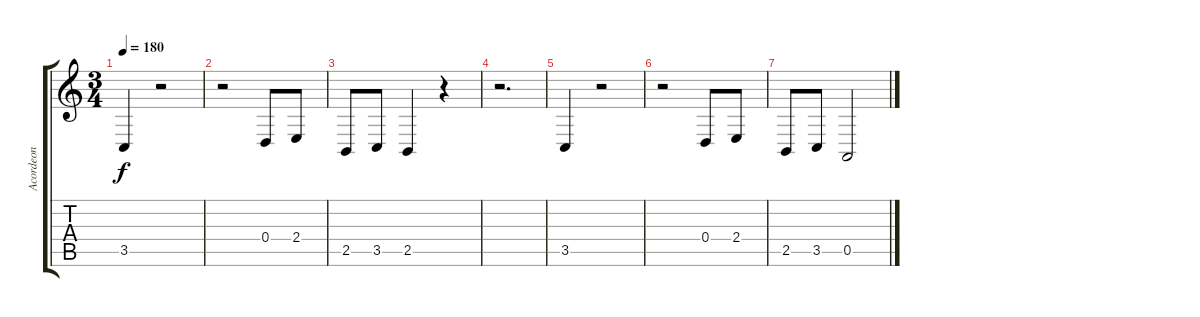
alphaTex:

\track ("Acordeon" "Acordeon") {instrument accordion}
\staff {score tabs}
\tuning (E4 B3 G3 D3 A2 E2) {hide}
\ts (3 4)
\tempo 180
\clef g2
\ks c
3.5.4{dy f} r.2 |
r.2 0.4.8 2.4.8 |
2.5.8 3.5.8 2.5.4 r.4 |
r.2{d} |
3.5.4 r.2 |
r.2 0.4.8 2.4.8 |
2.5.8 3.5.8 0.5.2
